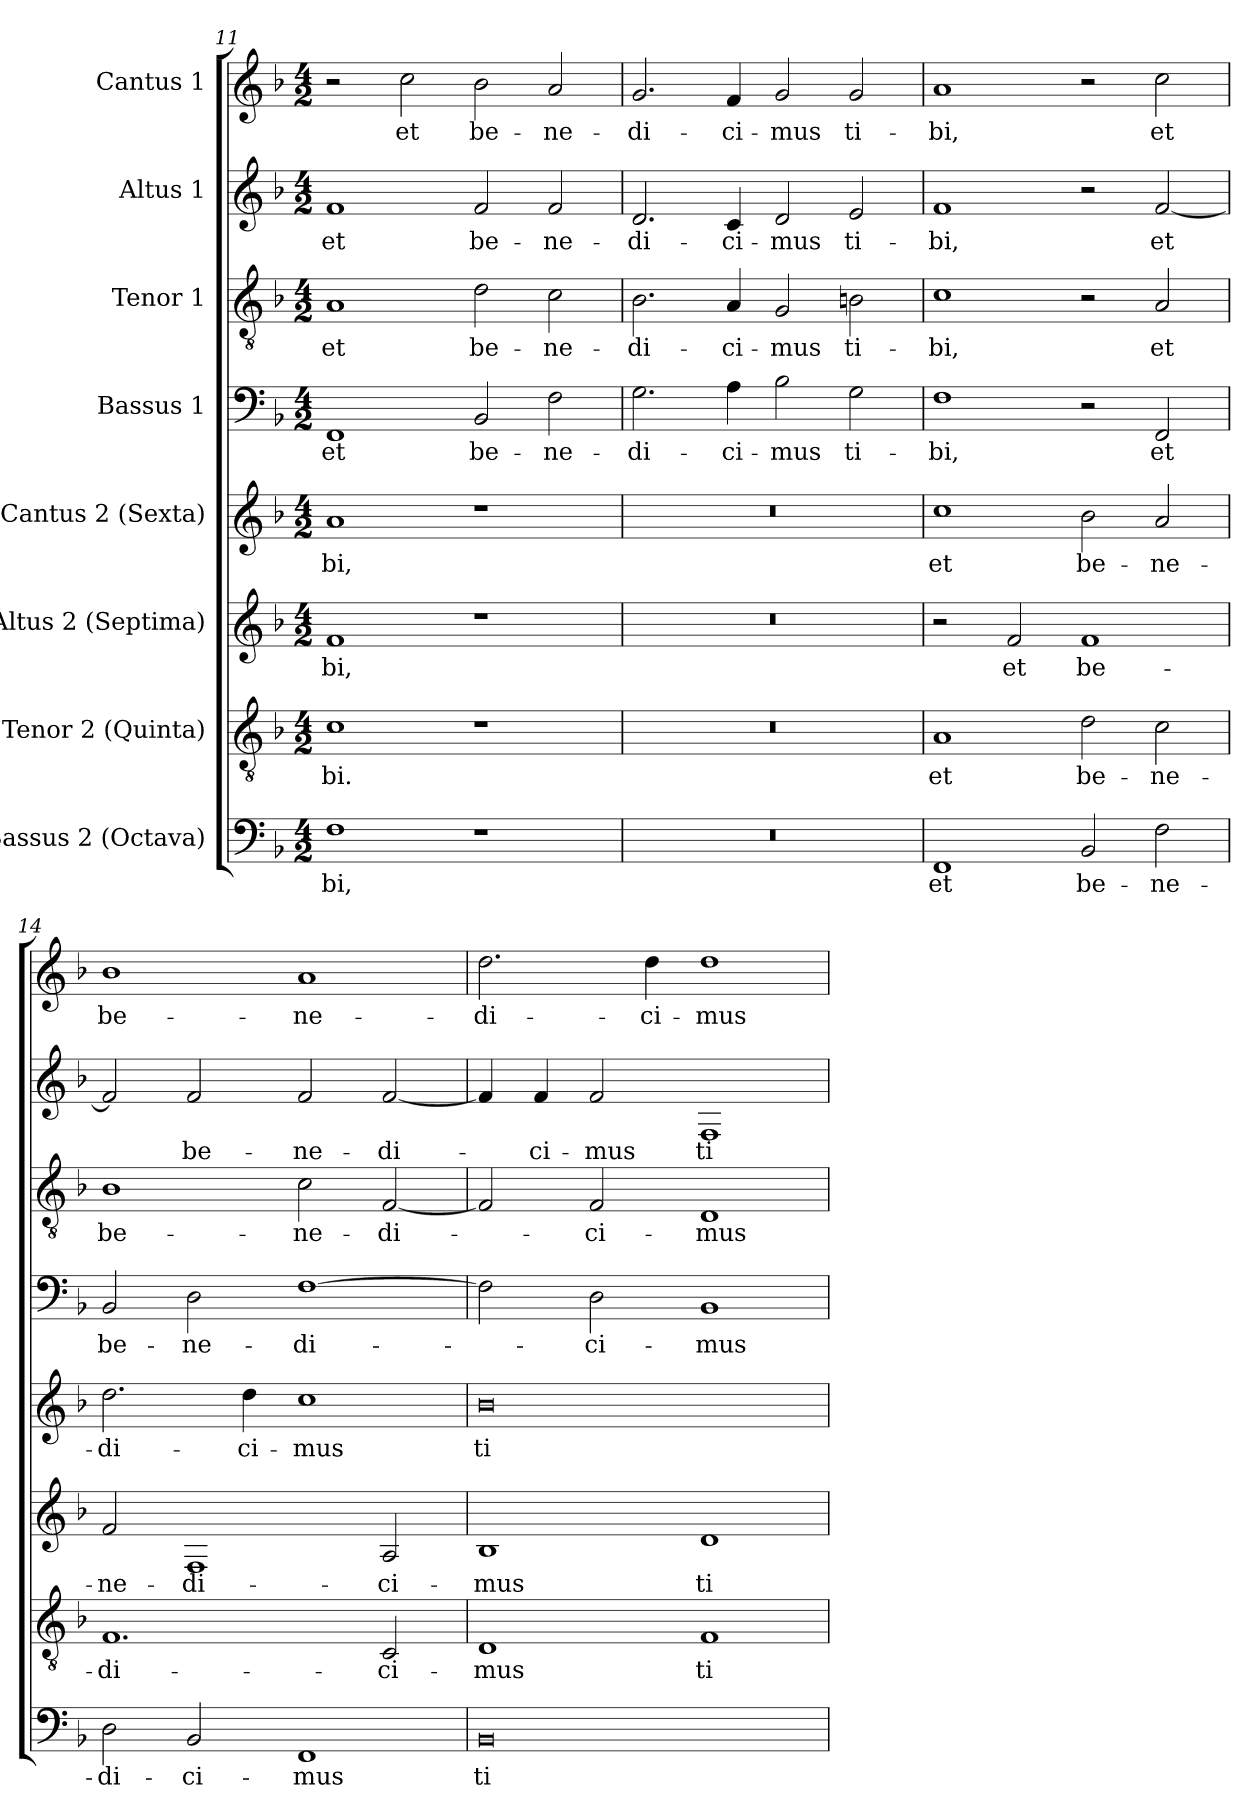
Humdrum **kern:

**kern	**text	**kern	**text	**kern	**text	**kern	**text	**kern	**text	**kern	**text	**kern	**text	**kern	**text
*part8	*part8	*part7	*part7	*part6	*part6	*part5	*part5	*part4	*part4	*part3	*part3	*part2	*part2	*part1	*part1
*staff8	*staff8	*staff7	*staff7	*staff6	*staff6	*staff5	*staff5	*staff4	*staff4	*staff3	*staff3	*staff2	*staff2	*staff1	*staff1
*I"Bassus 2 (Octava)	*	*I"Tenor 2 (Quinta)	*	*I"Altus 2 (Septima)	*	*I"Cantus 2 (Sexta)	*	*I"Bassus 1	*	*I"Tenor 1	*	*I"Altus 1	*	*I"Cantus 1	*
*clefF4	*	*clefGv2	*	*clefG2	*	*clefG2	*	*clefF4	*	*clefGv2	*	*clefG2	*	*clefG2	*
*k[b-]	*	*k[b-]	*	*k[b-]	*	*k[b-]	*	*k[b-]	*	*k[b-]	*	*k[b-]	*	*k[b-]	*
*F:	*	*F:	*	*F:	*	*F:	*	*F:	*	*F:	*	*F:	*	*F:	*
*M4/2	*	*M4/2	*	*M4/2	*	*M4/2	*	*M4/2	*	*M4/2	*	*M4/2	*	*M4/2	*
=11	=11	=11	=11	=11	=11	=11	=11	=11	=11	=11	=11	=11	=11	=11	=11
!	!LO:LY:b	!	!LO:LY:b	!	!LO:LY:b	!	!LO:LY:b	!	!LO:LY:b	!	!LO:LY:b	!	!LO:LY:b	!	!
1F	-bi,	1c	-bi.	1f	-bi,	1a	-bi,	1FF	et	1A	et	1f	et	2r	.
!	!	!	!	!	!	!	!	!	!	!	!	!	!	!	!LO:LY:b
.	.	.	.	.	.	.	.	.	.	.	.	.	.	2cc\	et
!	!	!	!	!	!	!	!	!	!LO:LY:b	!	!LO:LY:b	!	!LO:LY:b	!	!LO:LY:b
1r	.	1r	.	1r	.	1r	.	2BB-/	be-	2d\	be-	2f/	be-	2b-\	be-
!	!	!	!	!	!	!	!	!	!LO:LY:b	!	!LO:LY:b	!	!LO:LY:b	!	!LO:LY:b
.	.	.	.	.	.	.	.	2F\	-ne-	2c\	-ne-	2f/	-ne-	2a/	-ne-
=12	=12	=12	=12	=12	=12	=12	=12	=12	=12	=12	=12	=12	=12	=12	=12
!	!	!	!	!	!	!	!	!	!LO:LY:b	!	!LO:LY:b	!	!LO:LY:b	!	!LO:LY:b
0r	.	0r	.	0r	.	0r	.	2.G\	-di-	2.B-\	-di-	2.d/	-di-	2.g/	-di-
!	!	!	!	!	!	!	!	!	!LO:LY:b	!	!LO:LY:b	!	!LO:LY:b	!	!LO:LY:b
.	.	.	.	.	.	.	.	4A\	-ci-	4A/	-ci-	4c/	-ci-	4f/	-ci-
!	!	!	!	!	!	!	!	!	!LO:LY:b	!	!LO:LY:b	!	!LO:LY:b	!	!LO:LY:b
.	.	.	.	.	.	.	.	2B-\	-mus	2G/	-mus	2d/	-mus	2g/	-mus
!	!	!	!	!	!	!	!	!	!LO:LY:b	!	!LO:LY:b	!	!LO:LY:b	!	!LO:LY:b
.	.	.	.	.	.	.	.	2G\	ti-	2Bn\	ti-	2e/	ti-	2g/	ti-
!!LO:PB:g=z
=13	=13	=13	=13	=13	=13	=13	=13	=13	=13	=13	=13	=13	=13	=13	=13
!	!LO:LY:b	!	!LO:LY:b	!	!	!	!LO:LY:b	!	!LO:LY:b	!	!LO:LY:b	!	!LO:LY:b	!	!LO:LY:b
1FF	et	1A	et	2r	.	1cc	et	1F	-bi,	1c	-bi,	1f	-bi,	1a	-bi,
!	!	!	!	!	!LO:LY:b	!	!	!	!	!	!	!	!	!	!
.	.	.	.	2f/	et	.	.	.	.	.	.	.	.	.	.
!	!LO:LY:b	!	!LO:LY:b	!	!LO:LY:b	!	!LO:LY:b	!	!	!	!	!	!	!	!
2BB-/	be-	2d\	be-	1f	be-	2b-\	be-	2r	.	2r	.	2r	.	2r	.
!	!LO:LY:b	!	!LO:LY:b	!	!	!	!LO:LY:b	!	!LO:LY:b	!	!LO:LY:b	!	!LO:LY:b	!	!LO:LY:b
2F\	-ne-	2c\	-ne-	.	.	2a/	-ne-	2FF/	et	2A/	et	[2f	et	2cc\	et
=14	=14	=14	=14	=14	=14	=14	=14	=14	=14	=14	=14	=14	=14	=14	=14
!	!LO:LY:b	!	!LO:LY:b	!	!LO:LY:b	!	!LO:LY:b	!	!LO:LY:b	!	!LO:LY:b	!	!	!	!LO:LY:b
2D\	-di-	1.F	-di-	2f/	-ne-	2.dd\	-di-	2BB-/	be-	1B-	be-	2f/]	.	1b-	be-
!	!LO:LY:b	!	!	!	!LO:LY:b	!	!	!	!LO:LY:b	!	!	!	!LO:LY:b	!	!
2BB-/	-ci-	.	.	1F	-di-	.	.	2D\	-ne-	.	.	2f/	be-	.	.
!	!	!	!	!	!	!	!LO:LY:b	!	!	!	!	!	!	!	!
.	.	.	.	.	.	4dd\	-ci-	.	.	.	.	.	.	.	.
!	!LO:LY:b	!	!	!	!	!	!LO:LY:b	!	!LO:LY:b	!	!LO:LY:b	!	!LO:LY:b	!	!LO:LY:b
1FF	-mus	.	.	.	.	1cc	-mus	[1F	-di-	2c\	-ne-	2f/	-ne-	1a	-ne-
!	!	!	!LO:LY:b	!	!LO:LY:b	!	!	!	!	!	!LO:LY:b	!	!LO:LY:b	!	!
.	.	2C/	-ci-	2A/	-ci-	.	.	.	.	[2F	-di-	[2f/	-di-	.	.
=15	=15	=15	=15	=15	=15	=15	=15	=15	=15	=15	=15	=15	=15	=15	=15
!	!LO:LY:b	!	!LO:LY:b	!	!LO:LY:b	!	!LO:LY:b	!	!	!	!	!	!	!	!LO:LY:b
0BB-	ti--	1D	-mus	1B-	-mus	0b-	ti-	2F\]	.	2F/]	.	4f/]	.	2.dd\	-di-
!	!	!	!	!	!	!	!	!	!	!	!	!	!LO:LY:b	!	!
.	.	.	.	.	.	.	.	.	.	.	.	4f/	ci-	.	.
!	!	!	!	!	!	!	!	!	!LO:LY:b	!	!LO:LY:b	!	!LO:LY:b	!	!
.	.	.	.	.	.	.	.	2D\	ci-	2F/	-ci-	2f/	-mus	.	.
!	!	!	!	!	!	!	!	!	!	!	!	!	!	!	!LO:LY:b
.	.	.	.	.	.	.	.	.	.	.	.	.	.	4dd\	-ci-
!	!	!	!LO:LY:b	!	!LO:LY:b	!	!	!	!LO:LY:b	!	!LO:LY:b	!	!LO:LY:b	!	!LO:LY:b
.	.	1F	ti-	1d	ti-	.	.	1BB-	-mus	1D	-mus	1F	ti-	1dd	-mus
=	=	=	=	=	=	=	=	=	=	=	=	=	=	=	=
*-	*-	*-	*-	*-	*-	*-	*-	*-	*-	*-	*-	*-	*-	*-	*-
